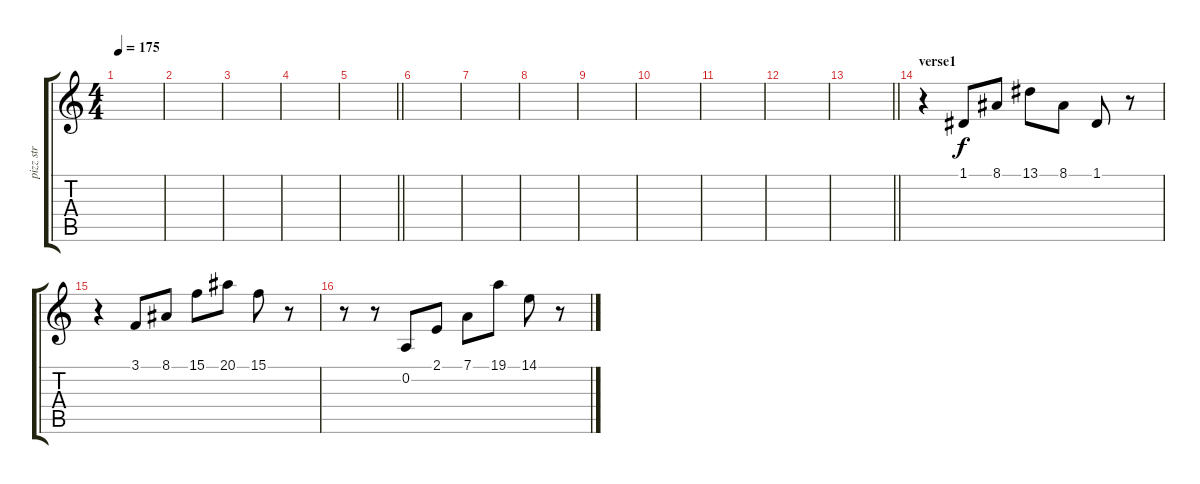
\track ("pizz str" "pizz str") {instrument pizzicatostrings}
\staff {score tabs}
\tuning (D4 A3 F3 C3 G2 C2) {hide}
\ts (4 4)
\tempo 175
\clef g2
\ks c
|
|
|
|
\barLineRight lightlight
|
|
|
|
|
|
|
|
\barLineRight lightlight
|
\section ("" "verse1")
r.4{instrument pizzicatostrings} 1.1.8 8.1.8 13.1.8 8.1.8 1.1.8 r.8 |
r.4 3.1.8 8.1.8 15.1.8 20.1.8 15.1.8 r.8 |
r.8 r.8 0.2.8 2.1.8 7.1.8 19.1.8 14.1.8 r.8
